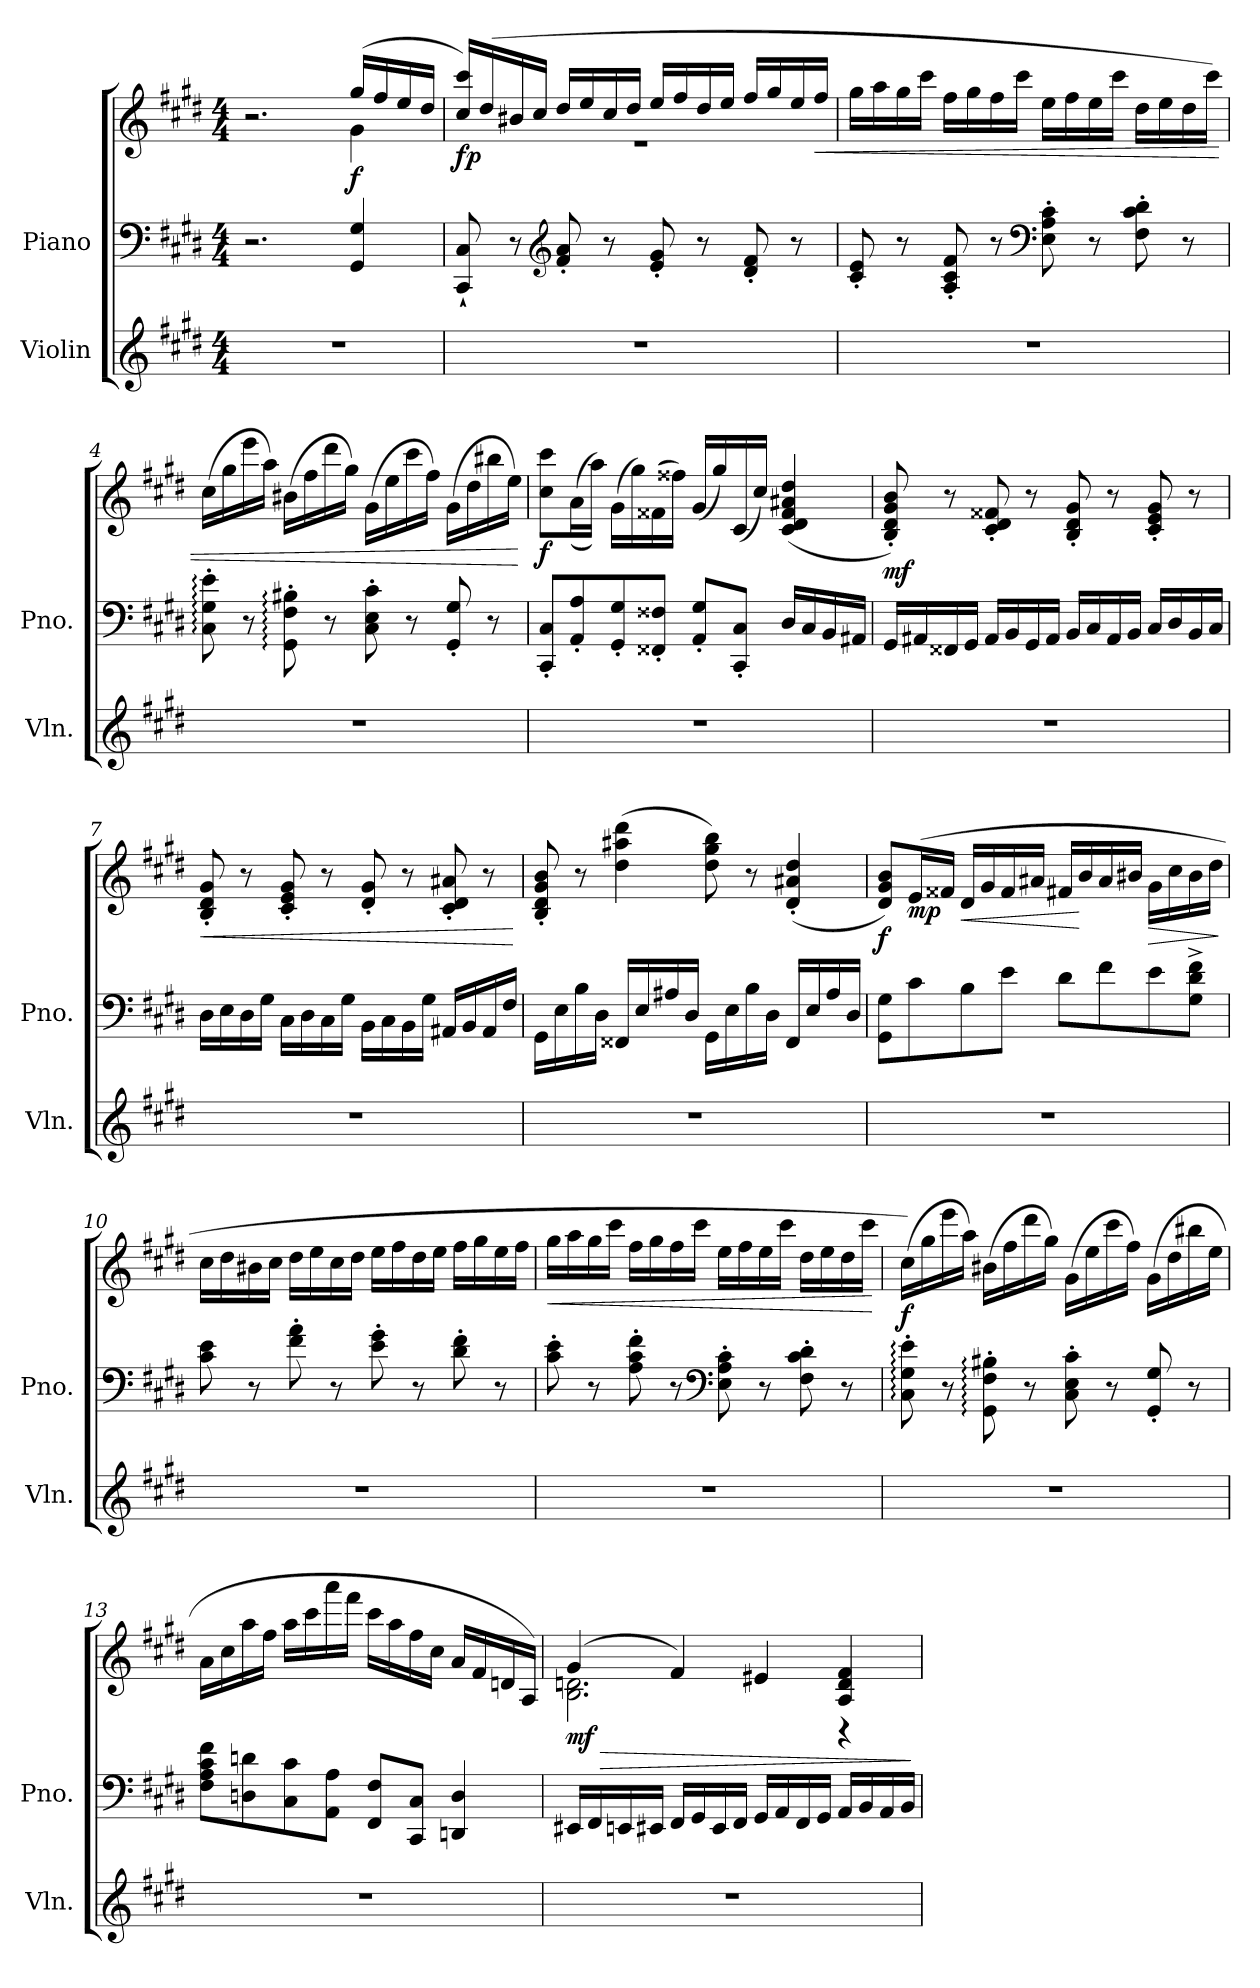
**kern	**kern	**kern	**dynam
*part2	*part1	*part1	*part1
*staff3	*staff2	*staff1	*staff1/2
*I"Violin	*I"Piano	*	*
*I'Vln.	*I'Pno.	*	*
*clefG2	*clefF4	*clefG2	*
*k[f#c#g#d#]	*k[f#c#g#d#]	*k[f#c#g#d#]	*
*M4/4	*M4/4	*M4/4	*
*MM170	*MM170	*MM170	*
=1	=1	=1	=1
*	*	*^	*
1r	2.r	2.r	2.ryy	.
!	!	!	!	!LO:DY:b
.	4GG#/ 4G#/	(16gg#/LL	4g#\	f
.	.	16ff#/	.	.
.	.	16ee/	.	.
.	.	16dd#/JJ	.	.
=2	=2	=2	=2	=2
!	!	!	!	!LO:DY:b
1r	8CC#/` 8C#/`	16cc#/ 16ccc#/LL)	1r	fp
.	.	(16dd#/	.	.
.	8r	16b#X/	.	.
.	.	16cc#/JJ	.	.
*	*clefG2	*	*	*
.	8f#/' 8a/'	16dd#/LL	.	.
.	.	16ee/	.	.
.	8r	16cc#/	.	.
.	.	16dd#/JJ	.	.
.	8e/' 8g#/'	16ee/LL	.	.
.	.	16ff#/	.	.
.	8r	16dd#/	.	.
.	.	16ee/JJ	.	.
.	8d#/' 8f#/'	16ff#/LL	.	.
.	.	16gg#/	.	.
.	8r	16ee/	.	.
!	!	!	!	!LO:HP:b
.	.	16ff#/JJ	.	<
*	*	*v	*v	*
=3	=3	=3	=3
1r	8c#/' 8e/'	16gg#\LL	.
.	.	16aa\	.
.	8r	16gg#\	.
.	.	16ccc#\JJ	.
.	8A/' 8c#/' 8f#/'	16ff#\LL	.
.	.	16gg#\	.
.	8r	16ff#\	.
.	.	16ccc#\JJ	.
*	*clefF4	*	*
.	8E\' 8A\' 8c#\'	16ee\LL	.
.	.	16ff#\	.
.	8r	16ee\	.
.	.	16ccc#\JJ	.
.	8F#\' 8c#\' 8d#\'	16dd#\LL	.
.	.	16ee\	.
.	8r	16dd#\	.
.	.	16ccc#\JJ)	.
!!LO:LB:g=z
=4	=4	=4	=4
1r	8C#\:' 8G#\:' 8e\:'	(16cc#\LL	.
.	.	16gg#\	.
.	8r	16eee\	.
.	.	16aa\JJ)	.
.	8GG#\:' 8F#\:' 8B#X\:'	(16b#X\LL	.
.	.	16ff#\	.
.	8r	16ddd#\	.
.	.	16gg#\JJ)	.
.	8C#\' 8E\' 8c#\'	(16g#\LL	.
.	.	16ee\	.
.	8r	16ccc#\	.
.	.	16ff#\JJ)	.
.	8GG#/' 8G#/'	(16g#\LL	.
.	.	16dd#\	.
.	8r	16bb#X\	.
.	.	16ee\JJ)	.
.	.	.	[
=5	=5	=5	=5
!	!	!	!LO:DY:b
1r	8CC#/' 8C#/'L	8cc#\ 8ccc#\L	f
.	8AA/' 8A/'	((16a\L	.
.	.	16aa\JJ))	.
.	8GG#/' 8G#/'	(16g#\LL	.
.	.	16gg#\)	.
.	8FF##X/' 8F##X/'J	(16f##X\	.
.	.	16ff##X\JJ)	.
.	8AA/' 8G#/'L	(16g#/LL	.
.	.	16gg#/)	.
.	8CC#/' 8C#/'J	(16c#/	.
.	.	16cc#/JJ)	.
.	16D#/LL	(4c#/ 4d#/ 4f##/ 4a#X/ 4dd#/	.
.	16C#/	.	.
.	16BB/	.	.
.	16AA#X/JJ	.	.
!!LO:LB:g=z
=6	=6	=6	=6
!	!	!	!LO:DY:b
1r	16GG#/LL	8B/' 8d#/' 8g#/' 8b/')	mf
.	16AA#X/	.	.
.	16FF##X/	8r	.
.	16GG#/JJ	.	.
.	16AA#/LL	8c#/' 8d#/' 8f##X/'	.
.	16BB/	.	.
.	16GG#/	8r	.
.	16AA#/JJ	.	.
.	16BB/LL	8B/' 8d#/' 8g#/'	.
.	16C#/	.	.
.	16AA#/	8r	.
.	16BB/JJ	.	.
.	16C#/LL	8c#/' 8e/' 8g#/'	.
.	16D#/	.	.
.	16BB/	8r	.
.	16C#/JJ	.	.
=7	=7	=7	=7
!	!	!	!LO:HP:b
1r	16D#\LL	8B/' 8d#/' 8g#/'	<
.	16E\	.	.
.	16D#\	8r	.
.	16G#\JJ	.	.
.	16C#\LL	8c#/' 8e/' 8g#/'	.
.	16D#\	.	.
.	16C#\	8r	.
.	16G#\JJ	.	.
.	16BB\LL	8d#/' 8g#/'	.
.	16C#\	.	.
.	16BB\	8r	.
.	16G#\JJ	.	.
.	16AA#X/LL	8c#/' 8d#/' 8a#X/'	.
.	16BB/	.	.
.	16AA#/	8r	.
.	16F#/JJ	.	.
.	.	.	[
!!LO:LB:g=z
=8	=8	=8	=8
1r	16GG#\LL	8B/' 8d#/' 8g#/' 8b/'	.
.	16E\	.	.
.	16B\	8r	.
.	16D#\JJ	.	.
.	16FF##X/LL	(4dd#\ 4aa#X\ 4ddd#\	.
.	16E/	.	.
.	16A#X/	.	.
.	16D#/JJ	.	.
.	16GG#\LL	8dd#\ 8gg#\ 8bb\)	.
.	16E\	.	.
.	16B\	8r	.
.	16D#\JJ	.	.
.	16FF##/LL	(4d#/' 4a#X/' 4dd#/'	.
.	16E/	.	.
.	16A#/	.	.
.	16D#/JJ	.	.
=9	=9	=9	=9
!	!	!	!LO:DY:b
1r	8GG#\ 8G#\L	8d#/ 8g#/ 8b/L)	f
!	!	!	!LO:DY:b
.	8c#\	(16e/L	mp
.	.	16f##X/JJ	.
!	!	!	!LO:HP:b
.	8B\	16d#/LL	<
.	.	16g#/	.
.	8e\J	16f##/	.
.	.	16a#X/JJ	.
.	8d#\L	16f#X/LL	.
.	.	16b/	[
.	8f#\	16a#/	.
.	.	16b#X/JJ	.
!	!	!	!LO:HP:b
.	8e\	16g#\LL	>
.	.	16cc#\	.
.	8G#\^ 8d#\^ 8f#\^J	16b#\	.
.	.	16dd#\JJ	.
.	.	.	]
!!LO:LB:g=z
=10	=10	=10	=10
1r	8c#\ 8e\	16cc#\LL	.
.	.	16dd#\	.
.	8r	16b#X\	.
.	.	16cc#\JJ	.
.	8f#\' 8a\'	16dd#\LL	.
.	.	16ee\	.
.	8r	16cc#\	.
.	.	16dd#\JJ	.
.	8e\' 8g#\'	16ee\LL	.
.	.	16ff#\	.
.	8r	16dd#\	.
.	.	16ee\JJ	.
.	8d#\' 8f#\'	16ff#\LL	.
.	.	16gg#\	.
.	8r	16ee\	.
.	.	16ff#\JJ	.
=11	=11	=11	=11
!	!	!	!LO:HP:b
1r	8c#\' 8e\'	16gg#\LL	<
.	.	16aa\	.
.	8r	16gg#\	.
.	.	16ccc#\JJ	.
.	8A\' 8c#\' 8f#\'	16ff#\LL	.
.	.	16gg#\	.
.	8r	16ff#\	.
.	.	16ccc#\JJ	.
*	*clefF4	*	*
.	8E\' 8A\' 8c#\'	16ee\LL	.
.	.	16ff#\	.
.	8r	16ee\	.
.	.	16ccc#\JJ	.
.	8F#\' 8c#\' 8d#\'	16dd#\LL	.
.	.	16ee\	.
.	8r	16dd#\	.
.	.	16ccc#\JJ	.
.	.	.	[
!!LO:PB:g=z
=12	=12	=12	=12
!	!	!	!LO:DY:b
1r	8C#\:' 8G#\:' 8e\:'	(16cc#\LL)	f
.	.	16gg#\	.
.	8r	16eee\	.
.	.	16aa\JJ)	.
.	8GG#\:' 8F#\:' 8B#X\:'	(16b#X\LL	.
.	.	16ff#\	.
.	8r	16ddd#\	.
.	.	16gg#\JJ)	.
.	8C#\' 8E\' 8c#\'	(16g#\LL	.
.	.	16ee\	.
.	8r	16ccc#\	.
.	.	16ff#\JJ)	.
.	8GG#/' 8G#/'	(16g#\LL	.
.	.	16dd#\	.
.	8r	16bb#X\	.
.	.	16ee\JJ	.
=13	=13	=13	=13
1r	8F#\ 8A\ 8c#\ 8f#\L	16a\LL	.
.	.	16cc#\	.
.	8Dn\ 8dn\	16aa\	.
.	.	16ff#\JJ	.
.	8C#\ 8c#\	16aa\LL	.
.	.	16ccc#\	.
.	8AA\ 8A\J	16aaa\	.
.	.	16fff#\JJ	.
.	8FF#/ 8F#/L	16ccc#\LL	.
.	.	16aa\	.
.	8CC#/ 8C#/J	16ff#\	.
.	.	16cc#\JJ	.
.	4DDn/ 4D/	16a/LL	.
.	.	16f#/	.
.	.	16dn/	.
.	.	16A/JJ)	.
!!LO:LB:g=z
=14	=14	=14	=14
!	!	!	!LO:HP:b
*	*	*^	*
!	!	!	!	!LO:DY:n=1:b
1r	16EE#X/LL	(4g#/	2.B\ 2.dn\	> mf
.	16FF#/	.	.	.
.	16EEn/	.	.	.
.	16EE#X/JJ	.	.	.
.	16FF#/LL	4f#/)	.	.
.	16GG#/	.	.	.
.	16EE#/	.	.	.
.	16FF#/JJ	.	.	.
.	16GG#/LL	4e#X/	.	.
.	16AA/	.	.	.
.	16FF#/	.	.	.
.	16GG#/JJ	.	.	.
.	16AA/LL	4A/ 4d/ 4f#/	4r	.
.	16BB/	.	.	.
.	16AA/	.	.	.
.	16BB/JJ	.	.	.
*	*	*v	*v	*
.	.	.	]
=	=	=	=
*-	*-	*-	*-
